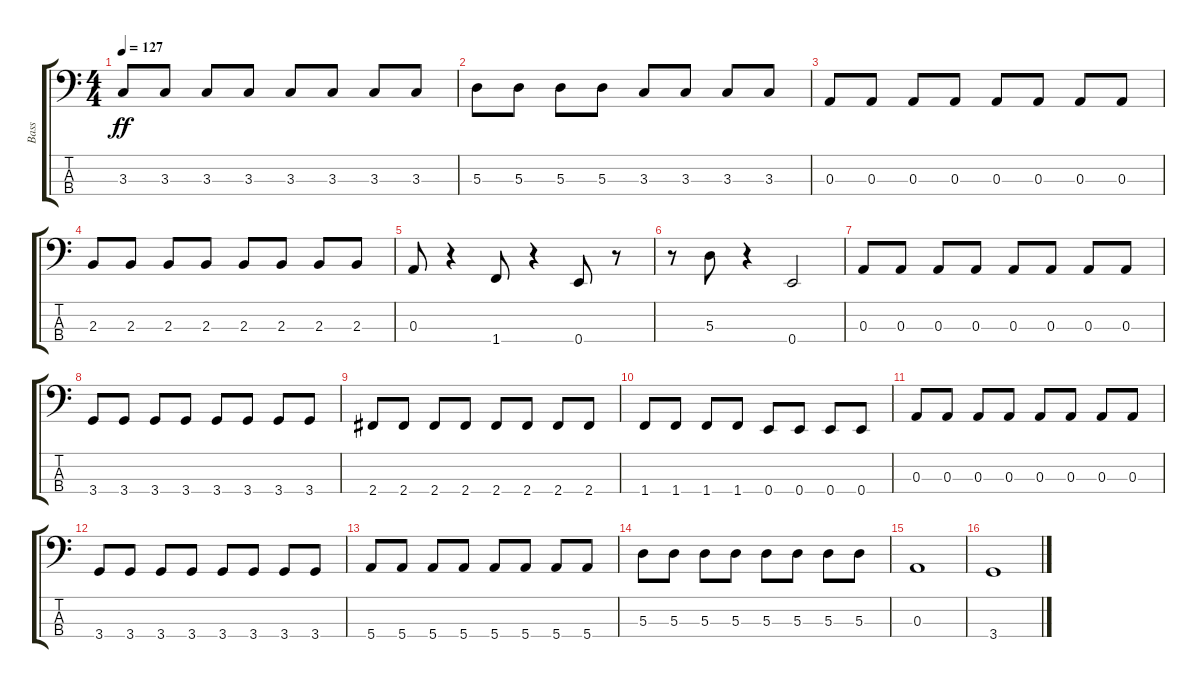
\track ("Bass" "Bass") {instrument electricbasspick}
\staff {score tabs}
\tuning (G2 D2 A1 E1) {hide}
\ts (4 4)
\tempo 127
\clef f4
\ks c
3.3.8{dy ff} 3.3.8 3.3.8 3.3.8 3.3.8 3.3.8 3.3.8 3.3.8 |
5.3.8 5.3.8 5.3.8 5.3.8 3.3.8 3.3.8 3.3.8 3.3.8 |
0.3.8 0.3.8 0.3.8 0.3.8 0.3.8 0.3.8 0.3.8 0.3.8 |
2.3.8 2.3.8 2.3.8 2.3.8 2.3.8 2.3.8 2.3.8 2.3.8 |
0.3.8 r.4 1.4.8 r.4 0.4.8 r.8 |
r.8 5.3.8 r.4 0.4.2 |
0.3.8 0.3.8 0.3.8 0.3.8 0.3.8 0.3.8 0.3.8 0.3.8 |
3.4.8 3.4.8 3.4.8 3.4.8 3.4.8 3.4.8 3.4.8 3.4.8 |
2.4.8 2.4.8 2.4.8 2.4.8 2.4.8 2.4.8 2.4.8 2.4.8 |
1.4.8 1.4.8 1.4.8 1.4.8 0.4.8 0.4.8 0.4.8 0.4.8 |
0.3.8 0.3.8 0.3.8 0.3.8 0.3.8 0.3.8 0.3.8 0.3.8 |
3.4.8 3.4.8 3.4.8 3.4.8 3.4.8 3.4.8 3.4.8 3.4.8 |
5.4.8 5.4.8 5.4.8 5.4.8 5.4.8 5.4.8 5.4.8 5.4.8 |
5.3.8 5.3.8 5.3.8 5.3.8 5.3.8 5.3.8 5.3.8 5.3.8 |
0.3.1 |
3.4.1
